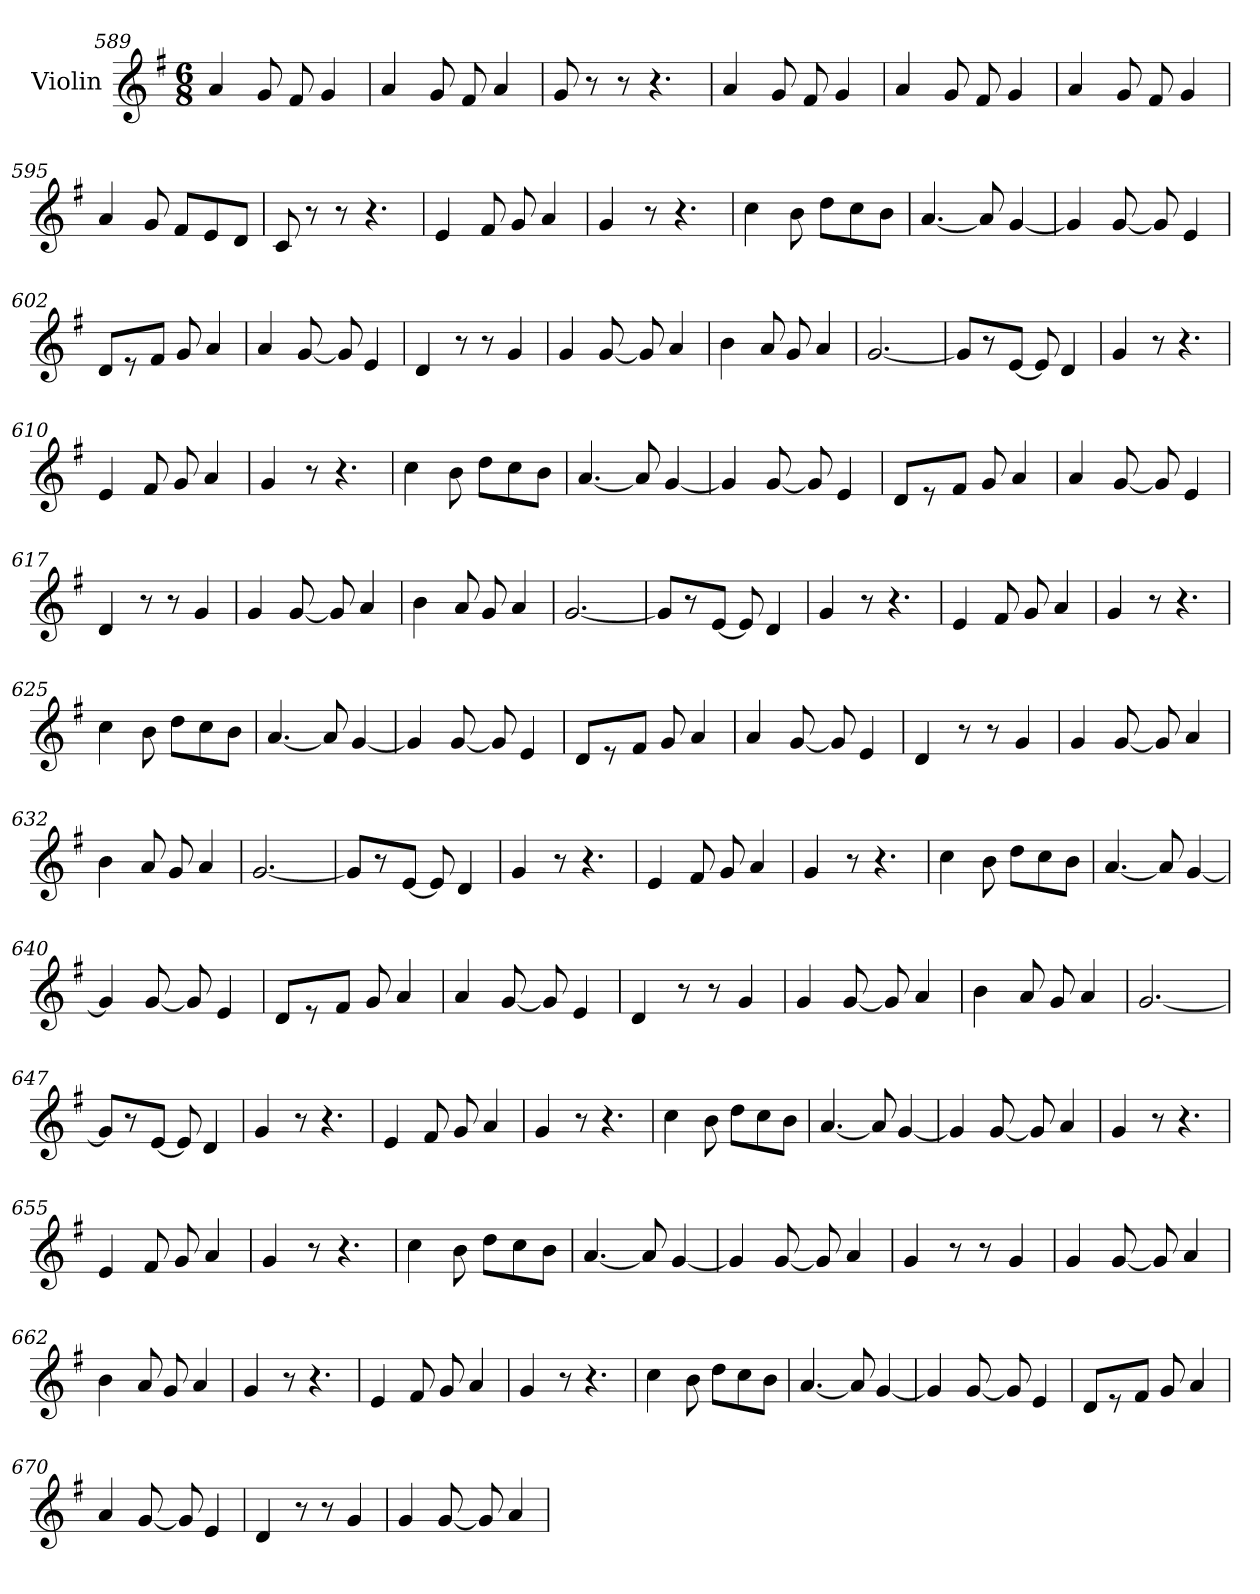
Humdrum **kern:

**kern
*part1
*staff1
*I"Violin
*clefG2
*k[f#]
*G:
*M6/8
=589
4a/
8g/
8f#/
4g/
=590
4a/
8g/
8f#/
4a/
=591
8g/
8r
8r
4.r
=592
4a/
8g/
8f#/
4g/
!!LO:LB:g=z
=593
4a/
8g/
8f#/
4g/
=594
4a/
8g/
8f#/
4g/
=595
4a/
8g/
8f#/L
8e/
8d/J
=596
8c/
8r
8r
4.r
=597
4e/
8f#/
8g/
4a/
=598
4g/
8r
4.r
!!LO:LB:g=z
=599
4cc\
8b\
8dd\L
8cc\
8b\J
=600
[4.a/
8a/]
[4g/
=601
4g/]
[8g/
8g/]
4e/
=602
8d/L
8r
8f#/J
8g/
4a/
=603
4a/
[8g/
8g/]
4e/
=604
4d/
8r
8r
4g/
!!LO:LB:g=z
=605
4g/
[8g/
8g/]
4a/
=606
4b\
8a/
8g/
4a/
=607
[2.g/
=608
8g/L]
8r
[8e/J
8e/]
4d/
=609
4g/
8r
4.r
=610
4e/
8f#/
8g/
4a/
=611
4g/
8r
4.r
!!LO:LB:g=z
=612
4cc\
8b\
8dd\L
8cc\
8b\J
=613
[4.a/
8a/]
[4g/
=614
4g/]
[8g/
8g/]
4e/
=615
8d/L
8r
8f#/J
8g/
4a/
=616
4a/
[8g/
8g/]
4e/
=617
4d/
8r
8r
4g/
!!LO:LB:g=z
=618
4g/
[8g/
8g/]
4a/
=619
4b\
8a/
8g/
4a/
=620
[2.g/
=621
8g/L]
8r
[8e/J
8e/]
4d/
=622
4g/
8r
4.r
=623
4e/
8f#/
8g/
4a/
=624
4g/
8r
4.r
!!LO:PB:g=z
=625
4cc\
8b\
8dd\L
8cc\
8b\J
=626
[4.a/
8a/]
[4g/
=627
4g/]
[8g/
8g/]
4e/
=628
8d/L
8r
8f#/J
8g/
4a/
=629
4a/
[8g/
8g/]
4e/
=630
4d/
8r
8r
4g/
!!LO:LB:g=z
=631
4g/
[8g/
8g/]
4a/
=632
4b\
8a/
8g/
4a/
=633
[2.g/
=634
8g/L]
8r
[8e/J
8e/]
4d/
=635
4g/
8r
4.r
=636
4e/
8f#/
8g/
4a/
=637
4g/
8r
4.r
!!LO:LB:g=z
=638
4cc\
8b\
8dd\L
8cc\
8b\J
=639
[4.a/
8a/]
[4g/
=640
4g/]
[8g/
8g/]
4e/
=641
8d/L
8r
8f#/J
8g/
4a/
=642
4a/
[8g/
8g/]
4e/
=643
4d/
8r
8r
4g/
!!LO:LB:g=z
=644
4g/
[8g/
8g/]
4a/
=645
4b\
8a/
8g/
4a/
=646
[2.g/
=647
8g/L]
8r
[8e/J
8e/]
4d/
=648
4g/
8r
4.r
=649
4e/
8f#/
8g/
4a/
=650
4g/
8r
4.r
!!LO:LB:g=z
=651
4cc\
8b\
8dd\L
8cc\
8b\J
=652
[4.a/
8a/]
[4g/
=653
4g/]
[8g/
8g/]
4a/
=654
4g/
8r
4.r
=655
4e/
8f#/
8g/
4a/
=656
4g/
8r
4.r
!!LO:LB:g=z
=657
4cc\
8b\
8dd\L
8cc\
8b\J
=658
[4.a/
8a/]
[4g/
=659
4g/]
[8g/
8g/]
4a/
=660
4g/
8r
8r
4g/
=661
4g/
[8g/
8g/]
4a/
=662
4b\
8a/
8g/
4a/
!!LO:LB:g=z
=663
4g/
8r
4.r
=664
4e/
8f#/
8g/
4a/
=665
4g/
8r
4.r
=666
4cc\
8b\
8dd\L
8cc\
8b\J
=667
[4.a/
8a/]
[4g/
=668
4g/]
[8g/
8g/]
4e/
!!LO:LB:g=z
=669
8d/L
8r
8f#/J
8g/
4a/
=670
4a/
[8g/
8g/]
4e/
=671
4d/
8r
8r
4g/
=672
4g/
[8g/
8g/]
4a/
=
*-
